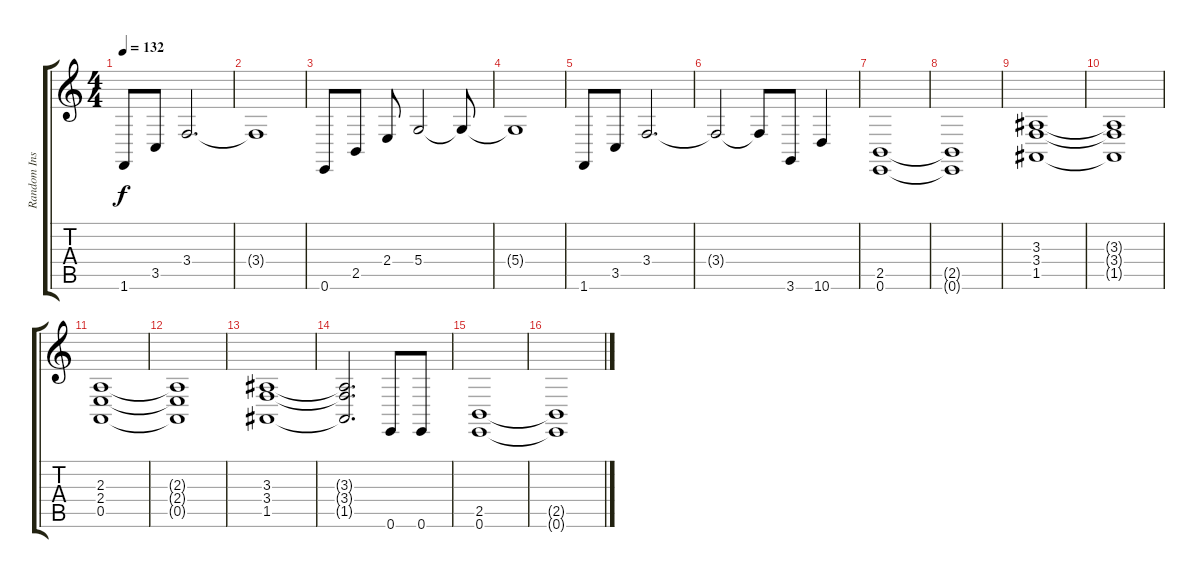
\track ("Random Insts." "Random Ins") {instrument stringensemble1}
\staff {score tabs}
\tuning (E4 B3 G3 D3 A2 E2) {hide}
\ts (4 4)
\tempo 132
\clef g2
\ks c
1.6.8{dy f} 3.5.8 3.4.2{d} |
3.4{t}.1 |
0.6.8 2.5.8 2.4.8 5.4.2 5.4{t}.8 |
5.4{t}.1 |
1.6.8 3.5.8 3.4.2{d} |
3.4{t}.2 3.4{t}.8 3.6.8 10.6.4 |
(2.5 0.6).1 |
(2.5{t} 0.6{t}).1 |
(3.3 3.4 1.5).1 |
(3.3{t} 3.4{t} 1.5{t}).1 |
(2.3 2.4 0.5).1 |
(2.3{t} 2.4{t} 0.5{t}).1 |
(3.3 3.4 1.5).1 |
(3.3{t} 3.4{t} 1.5{t}).2{d} 0.6.8 0.6.8 |
(2.5 0.6).1 |
(2.5{t} 0.6{t}).1
